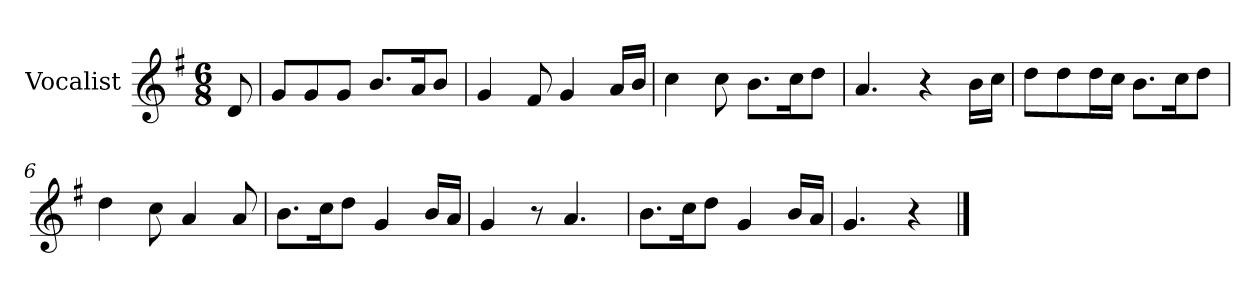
**kern
*part1
*staff1
*I"Vocalist
*k[f#]
*G:
*M6/8
=
8d
=1
8gL
8g
8gJ
8.bL
16aK
8bJ
=2
4g
8f#
4g
16aLL
16bJJ
=3
4cc
8cc
8.bL
16ccK
8ddJ
=4
4.a
4r
16bLL
16ccJJ
=5
8ddL
8dd
16ddL
16ccJJ
8.bL
16ccK
8ddJ
=6
4dd
8cc
4a
8a
=7
8.bL
16ccK
8ddJ
4g
16bLL
16aJJ
=8
4g
8r
4.a
=9
8.bL
16ccK
8ddJ
4g
16bLL
16aJJ
=10
4.g
4r
==
*-
